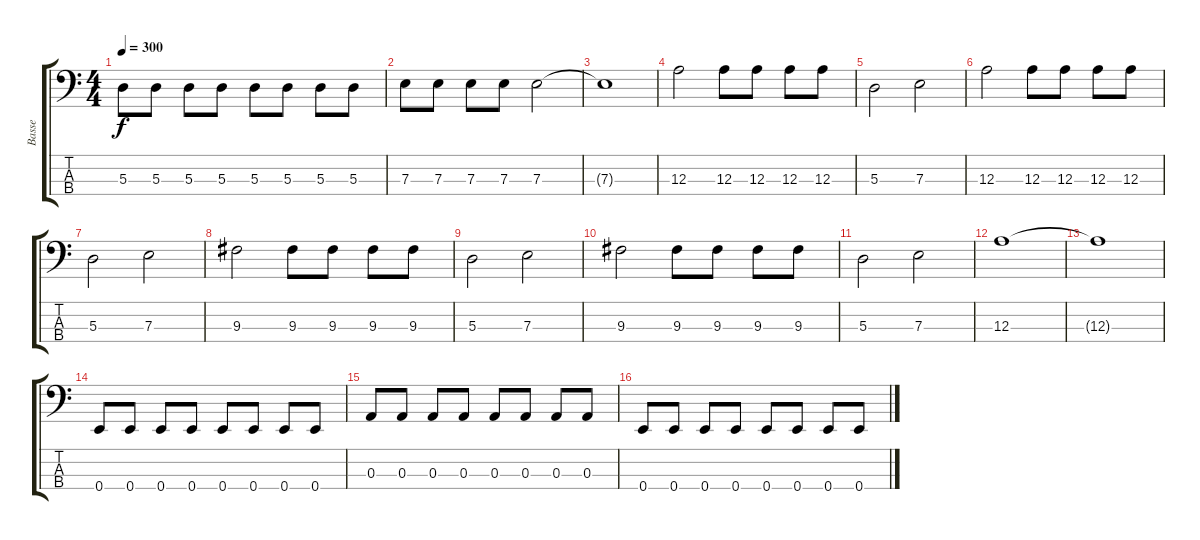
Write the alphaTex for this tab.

\track ("Basse" "Basse") {instrument electricbassfinger}
\staff {score tabs}
\tuning (G2 D2 A1 E1) {hide}
\ts (4 4)
\tempo 300
\clef f4
\ks c
5.3.8{dy f} 5.3.8 5.3.8 5.3.8 5.3.8 5.3.8 5.3.8 5.3.8 |
7.3.8 7.3.8 7.3.8 7.3.8 7.3.2 |
7.3{t}.1 |
12.3.2 12.3.8 12.3.8 12.3.8 12.3.8 |
5.3.2 7.3.2 |
12.3.2 12.3.8 12.3.8 12.3.8 12.3.8 |
5.3.2 7.3.2 |
9.3.2 9.3.8 9.3.8 9.3.8 9.3.8 |
5.3.2 7.3.2 |
9.3.2 9.3.8 9.3.8 9.3.8 9.3.8 |
5.3.2 7.3.2 |
12.3.1 |
12.3{t}.1 |
0.4.8 0.4.8 0.4.8 0.4.8 0.4.8 0.4.8 0.4.8 0.4.8 |
0.3.8 0.3.8 0.3.8 0.3.8 0.3.8 0.3.8 0.3.8 0.3.8 |
0.4.8 0.4.8 0.4.8 0.4.8 0.4.8 0.4.8 0.4.8 0.4.8
